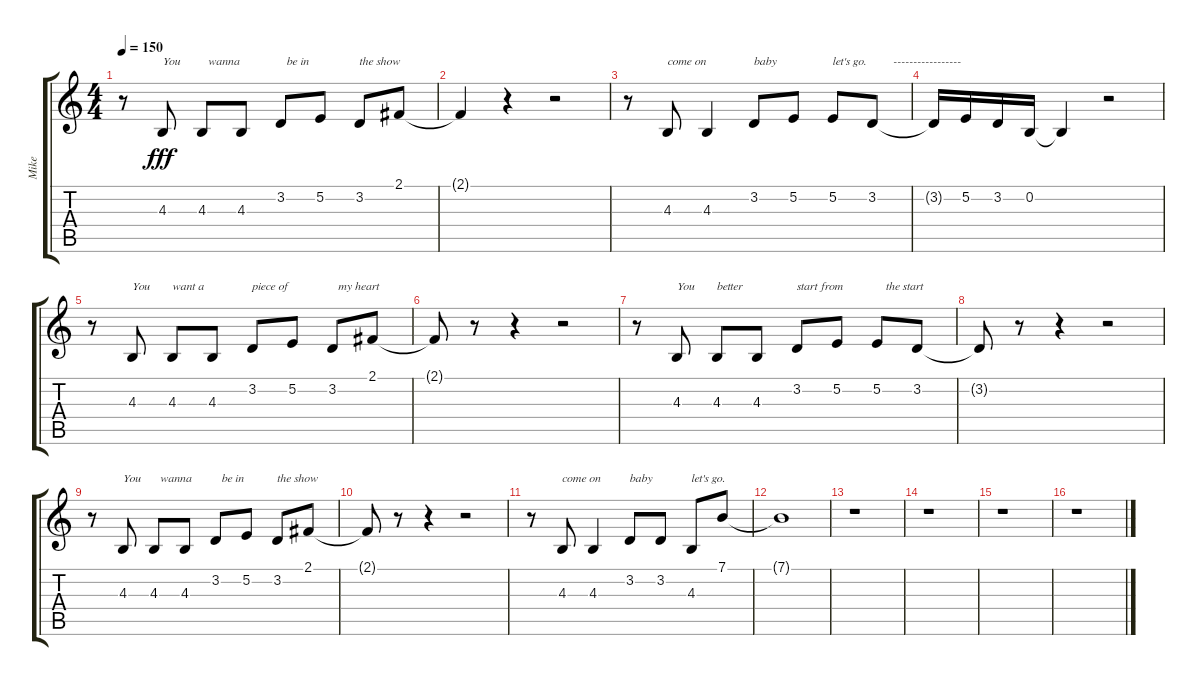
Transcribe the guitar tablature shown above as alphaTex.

\track ("Mike" "Mike") {instrument clarinet}
\staff {score tabs}
\tuning (E4 B3 G3 D3 A2 E2) {hide}
\ts (4 4)
\tempo 150
\clef g2
\ks c
r.8{dy fff} 4.3.8{txt "You"} 4.3.8{txt "  wanna"} 4.3.8 3.2.8{txt "  be in"} 5.2.8 3.2.8{txt "the show"} 2.1.8 |
2.1{t}.4 r.4 r.2 |
r.8 4.3.8{txt "come on"} 4.3.4 3.2.8{txt "baby"} 5.2.8 5.2.8{txt "let's go."} 3.2.8{txt "       -----------------"} |
3.2{t}.16 5.2.16 3.2.16 0.2.16 0.2{t}.4 r.2 |
r.8 4.3.8{txt "You"} 4.3.8{txt "want a"} 4.3.8 3.2.8{txt "piece of"} 5.2.8 3.2.8{txt "  my heart"} 2.1.8 |
2.1{t}.8 r.8 r.4 r.2 |
r.8 4.3.8{txt "You"} 4.3.8{txt "better"} 4.3.8 3.2.8{txt "start from"} 5.2.8 5.2.8{txt "   the start"} 3.2.8 |
3.2{t}.8 r.8 r.4 r.2 |
r.8 4.3.8{txt "You"} 4.3.8{txt "  wanna"} 4.3.8 3.2.8{txt "  be in"} 5.2.8 3.2.8{txt "the show"} 2.1.8 |
2.1{t}.8 r.8 r.4 r.2 |
r.8 4.3.8{txt "come on"} 4.3.4 3.2.8{txt "baby"} 3.2.8 4.3.8{txt "let's go."} 7.1.8 |
7.1{t}.1 |
r.1 |
r.1 |
r.1 |
r.1
